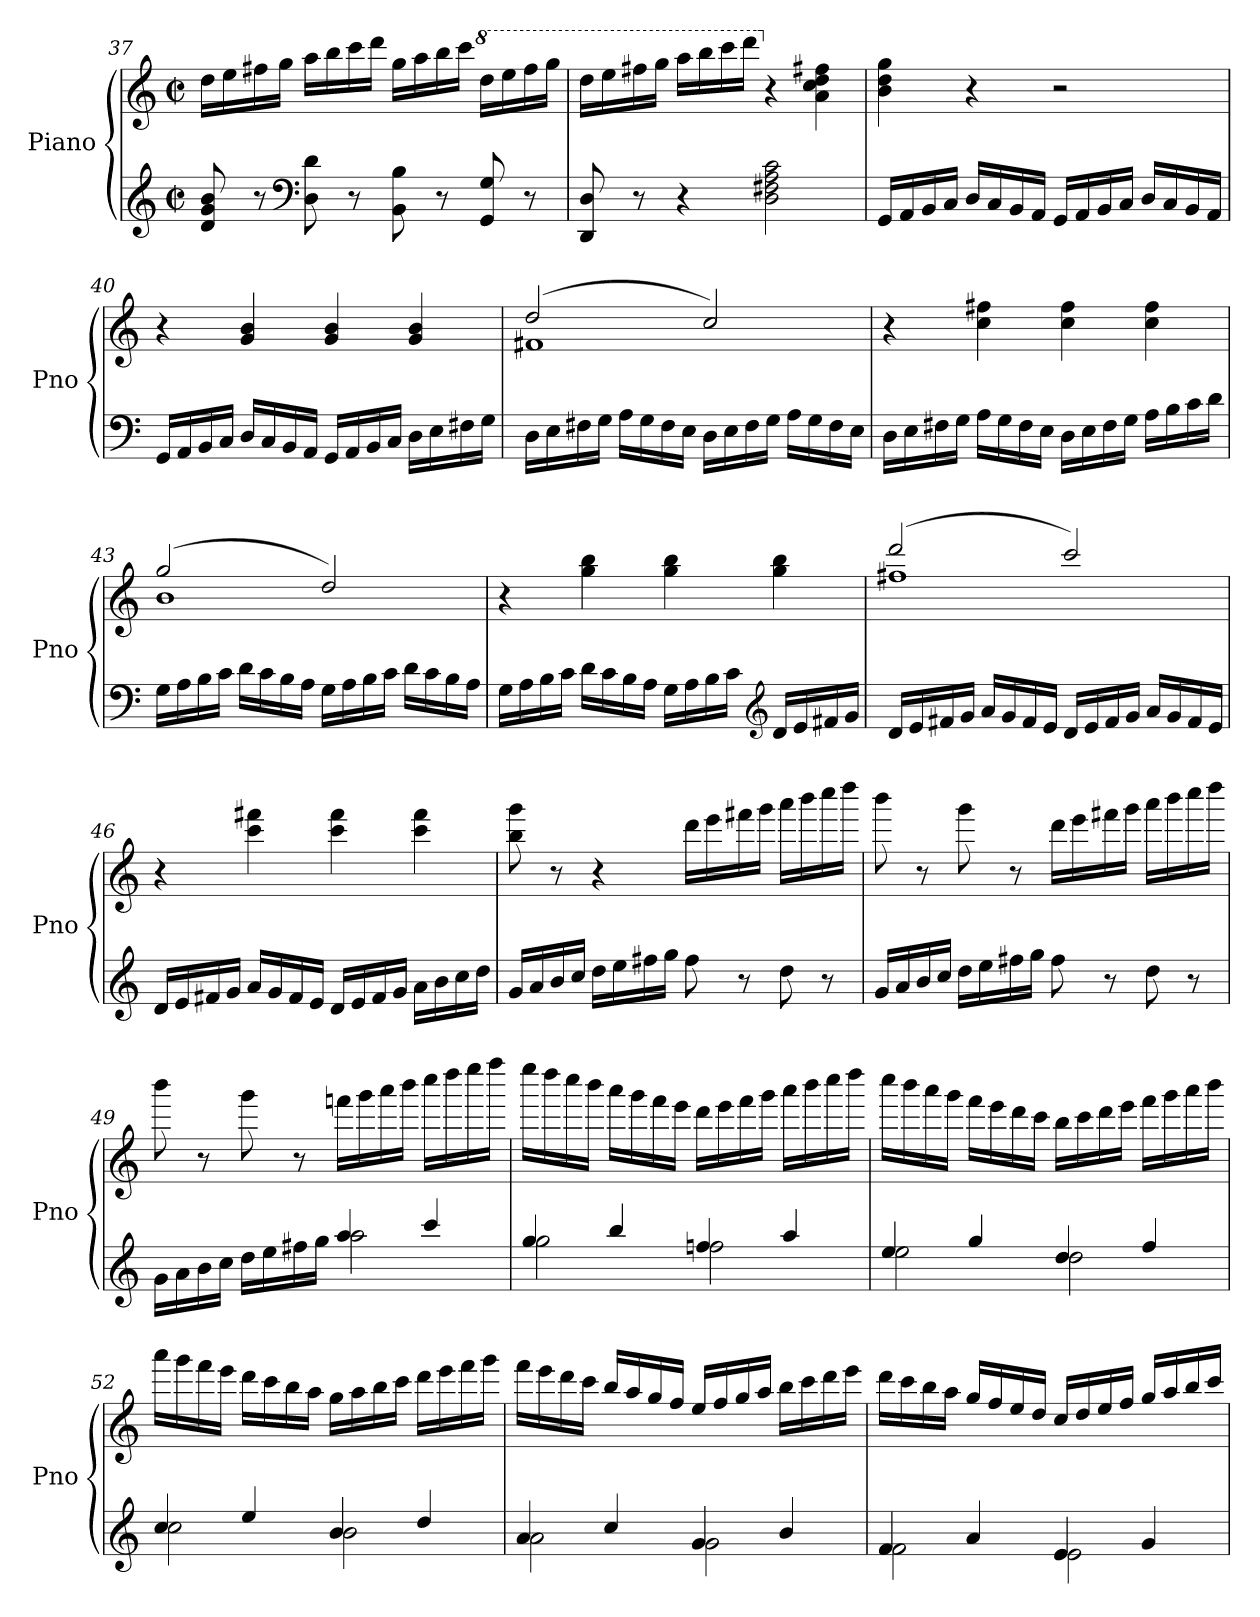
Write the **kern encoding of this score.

**kern	**kern
*part1	*part1
*staff2	*staff1
*I"Piano	*
*I'Pno	*
!!LO:LB:g=z
*clefG2	*clefG2
*k[]	*k[]
*M4/4	*M4/4
*met(c|)	*met(c|)
=37	=37
8d/<<< 8g/<<< 8b/<<<	16dd\LL
.	16ee\
8r	16ff#X\
.	16gg\JJ
*clefF4	*
8D\<< 8d\<<	16aa\LL
.	16bb\
8r	16ccc\
.	16ddd\JJ
8BB\<< 8B\<<	16gg\LL
.	16aa\
8r	16bb\
.	16ccc\JJ
*	*8va
8GG/<< 8G/<<	16ddd\LL
.	16eee\
8r	16fff#\
.	16ggg\JJ
=38	=38
8DD/<< 8D/<<	16ddd\LL
.	16eee\
8r	16fff#X\
.	16ggg\JJ
4r	16aaa\LL
.	16bbb\
.	16cccc\
.	16dddd\JJ
*	*X8va
2D\<<<< 2F#X\<<<< 2A\<<<< 2c\<<<<	4r
.	4a\ 4cc\ 4dd\ 4ff#X\
=39	=39
16GG</LL	4b\ 4dd\ 4gg\
16AA</	.
16BB</	.
16C</JJ	.
16D</LL	4r
16C</	.
16BB</	.
16AA</JJ	.
16GG</LL	2r
16AA</	.
16BB</	.
16C</JJ	.
16D</LL	.
16C</	.
16BB</	.
16AA</JJ	.
!!LO:PB:g=z
=40	=40
16GG</LL	4r
16AA</	.
16BB</	.
16C</JJ	.
16D</LL	4g/ 4b/
16C</	.
16BB</	.
16AA</JJ	.
16GG</LL	4g/ 4b/
16AA</	.
16BB</	.
16C</JJ	.
16D<\LL	4g/ 4b/
16E<\	.
16F#X<\	.
16G<\JJ	.
=41	=41
*	*^
16D<\LL	(2dd/	1f#X<
16E<\	.	.
16F#X<\	.	.
16G<\JJ	.	.
16A<\LL	.	.
16G<\	.	.
16F#<\	.	.
16E<\JJ	.	.
16D<\LL	2cc/)	.
16E<\	.	.
16F#<\	.	.
16G<\JJ	.	.
16A<\LL	.	.
16G<\	.	.
16F#<\	.	.
16E<\JJ	.	.
*	*v	*v
=42	=42
16D<\LL	4r
16E<\	.
16F#X<\	.
16G<\JJ	.
16A<\LL	4cc\ 4ff#X\
16G<\	.
16F#<\	.
16E<\JJ	.
16D<\LL	4cc\ 4ff#\
16E<\	.
16F#<\	.
16G<\JJ	.
16A<\LL	4cc\ 4ff#\
16B<\	.
16c<\	.
16d<\JJ	.
!!LO:LB:g=z
=43	=43
*	*^
16G<\LL	(2gg/	1b<
16A<\	.	.
16B<\	.	.
16c<\JJ	.	.
16d<\LL	.	.
16c<\	.	.
16B<\	.	.
16A<\JJ	.	.
16G<\LL	2dd/)	.
16A<\	.	.
16B<\	.	.
16c<\JJ	.	.
16d<\LL	.	.
16c<\	.	.
16B<\	.	.
16A<\JJ	.	.
*	*v	*v
=44	=44
16G<\LL	4r
16A<\	.
16B<\	.
16c<\JJ	.
16d<\LL	4gg\ 4bb\
16c<\	.
16B<\	.
16A<\JJ	.
16G<\LL	4gg\ 4bb\
16A<\	.
16B<\	.
16c<\JJ	.
*clefG2	*
16d</LL	4gg\ 4bb\
16e</	.
16f#X</	.
16g</JJ	.
=45	=45
*	*^
16d</LL	(2ddd/	1ff#X<
16e</	.	.
16f#X</	.	.
16g</JJ	.	.
16a</LL	.	.
16g</	.	.
16f#</	.	.
16e</JJ	.	.
16d</LL	2ccc/)	.
16e</	.	.
16f#</	.	.
16g</JJ	.	.
16a</LL	.	.
16g</	.	.
16f#</	.	.
16e</JJ	.	.
*	*v	*v
!!LO:LB:g=z
=46	=46
16d</LL	4r
16e</	.
16f#X</	.
16g</JJ	.
16a</LL	4ccc\ 4fff#X\
16g</	.
16f#</	.
16e</JJ	.
16d</LL	4ccc\ 4fff#\
16e</	.
16f#</	.
16g</JJ	.
16a<\LL	4ccc\ 4fff#\
16b<\	.
16cc<\	.
16dd<\JJ	.
=47	=47
16g</LL	8bb\ 8ggg\
16a</	.
16b</	8r
16cc</JJ	.
16dd<\LL	4r
16ee<\	.
16ff#X<\	.
16gg<\JJ	.
8ff#<\	16ddd\LL
.	16eee\
8r	16fff#X\
.	16ggg\JJ
8dd<\	16aaa\LL
.	16bbb\
8r	16cccc\
.	16dddd\JJ
=48	=48
16g</LL	8bbb\
16a</	.
16b</	8r
16cc</JJ	.
16dd<\LL	8ggg\
16ee<\	.
16ff#X<\	8r
16gg<\JJ	.
8ff#<\	16ddd\LL
.	16eee\
8r	16fff#X\
.	16ggg\JJ
8dd<\	16aaa\LL
.	16bbb\
8r	16cccc\
.	16dddd\JJ
!!LO:LB:g=z
=49	=49
*^	*
2ryy	16g<\LL	8bbb\
.	16a<\	.
.	16b<\	8r
.	16cc<\JJ	.
.	16dd<\LL	8ggg\
.	16ee<\	.
.	16ff#X<\	8r
.	16gg<\JJ	.
4aa/	2aa<\	16fffn\LL
.	.	16ggg\
.	.	16aaa\
.	.	16bbb\JJ
4ccc/	.	16cccc\LL
.	.	16dddd\
.	.	16eeee\
.	.	16ffff\JJ
=50	=50	=50
4gg/	2gg<\	16eeee\LL
.	.	16dddd\
.	.	16cccc\
.	.	16bbb\JJ
4bb/	.	16aaa\LL
.	.	16ggg\
.	.	16fff\
.	.	16eee\JJ
4ffn/	2ff<\	16ddd\LL
.	.	16eee\
.	.	16fff\
.	.	16ggg\JJ
4aa/	.	16aaa\LL
.	.	16bbb\
.	.	16cccc\
.	.	16dddd\JJ
=51	=51	=51
4ee/	2ee<\	16cccc\LL
.	.	16bbb\
.	.	16aaa\
.	.	16ggg\JJ
4gg/	.	16fff\LL
.	.	16eee\
.	.	16ddd\
.	.	16ccc\JJ
4dd/	2dd<\	16bb\LL
.	.	16ccc\
.	.	16ddd\
.	.	16eee\JJ
4ff/	.	16fff\LL
.	.	16ggg\
.	.	16aaa\
.	.	16bbb\JJ
!!LO:LB:g=z
=52	=52	=52
4cc/	2cc<\	16aaa\LL
.	.	16ggg\
.	.	16fff\
.	.	16eee\JJ
4ee/	.	16ddd\LL
.	.	16ccc\
.	.	16bb\
.	.	16aa\JJ
4b/	2b<\	16gg\LL
.	.	16aa\
.	.	16bb\
.	.	16ccc\JJ
4dd/	.	16ddd\LL
.	.	16eee\
.	.	16fff\
.	.	16ggg\JJ
=53	=53	=53
4a/	2a<\	16fff\LL
.	.	16eee\
.	.	16ddd\
.	.	16ccc\JJ
4cc/	.	16bb/LL
.	.	16aa/
.	.	16gg/
.	.	16ff/JJ
4g/	2g<\	16ee/LL
.	.	16ff/
.	.	16gg/
.	.	16aa/JJ
4b/	.	16bb\LL
.	.	16ccc\
.	.	16ddd\
.	.	16eee\JJ
=54	=54	=54
4f/	2f<\	16ddd\LL
.	.	16ccc\
.	.	16bb\
.	.	16aa\JJ
4a/	.	16gg/LL
.	.	16ff/
.	.	16ee/
.	.	16dd/JJ
4e/	2e<\	16cc/LL
.	.	16dd/
.	.	16ee/
.	.	16ff/JJ
4g/	.	16gg/LL
.	.	16aa/
.	.	16bb/
.	.	16ccc/JJ
*v	*v	*
=	=
*-	*-
